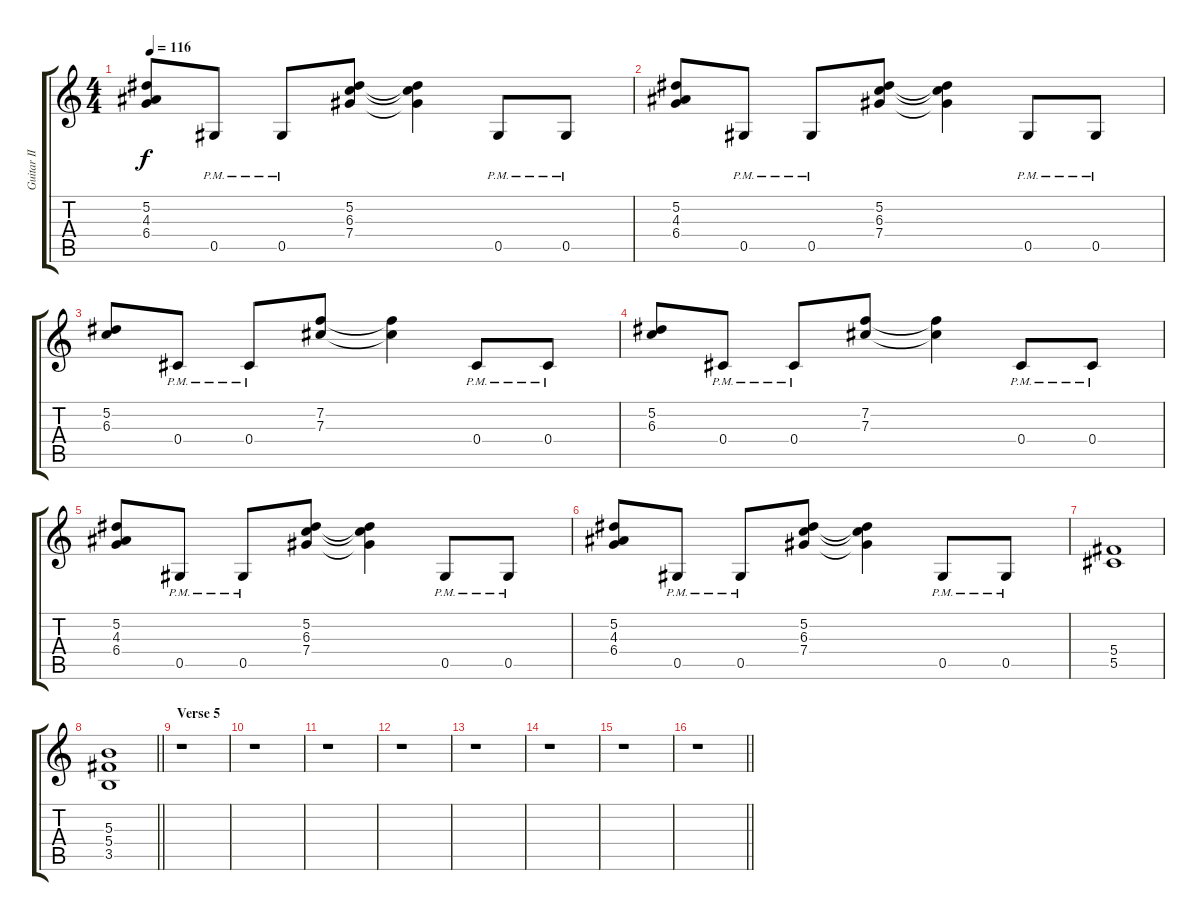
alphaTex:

\track ("Guitar II" "Guitar II") {instrument distortionguitar}
\staff {score tabs}
\tuning (Eb4 Bb3 Gb3 Db3 Ab2 Eb2) {hide}
\ts (4 4)
\tempo 116
\clef g2
\ks c
(5.2 4.3 6.4).8{dy f} 0.5{pm}.8 0.5{pm}.8 (5.2 6.3 7.4).8 (5.2{t} 6.3{t} 7.4{t}).4 0.5{pm}.8 0.5{pm}.8 |
(5.2 4.3 6.4).8 0.5{pm}.8 0.5{pm}.8 (5.2 6.3 7.4).8 (5.2{t} 6.3{t} 7.4{t}).4 0.5{pm}.8 0.5{pm}.8 |
(5.2 6.3).8 0.4{pm}.8 0.4{pm}.8 (7.2 7.3).8 (7.2{t} 7.3{t}).4 0.4{pm}.8 0.4{pm}.8 |
(5.2 6.3).8 0.4{pm}.8 0.4{pm}.8 (7.2 7.3).8 (7.2{t} 7.3{t}).4 0.4{pm}.8 0.4{pm}.8 |
(5.2 4.3 6.4).8 0.5{pm}.8 0.5{pm}.8 (5.2 6.3 7.4).8 (5.2{t} 6.3{t} 7.4{t}).4 0.5{pm}.8 0.5{pm}.8 |
(5.2 4.3 6.4).8 0.5{pm}.8 0.5{pm}.8 (5.2 6.3 7.4).8 (5.2{t} 6.3{t} 7.4{t}).4 0.5{pm}.8 0.5{pm}.8 |
(5.4 5.5).1 |
\barLineRight lightlight
(5.3 5.4 3.5).1 |
\section ("" "Verse 5")
r.1 |
r.1 |
r.1 |
r.1 |
r.1 |
r.1 |
r.1 |
\barLineRight lightlight
r.1
